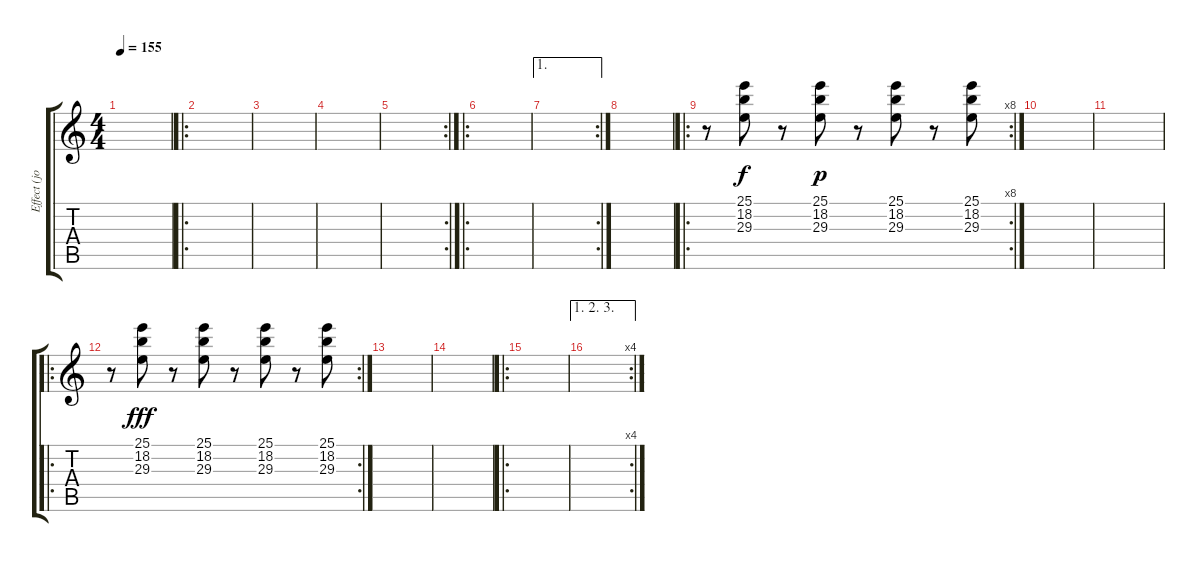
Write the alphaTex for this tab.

\track ("Effect (joey on album)" "Effect (jo") {instrument lead2sawtooth}
\staff {score tabs}
\tuning (Eb4 Bb3 Gb3 Db3 Ab2 Db2) {hide}
\ts (4 4)
\tempo 155
\clef g2
\ks c
|
\ro
|
|
|
\rc 2
|
\ro
|
\ae 1
\rc 2
|
|
\ro
\rc 8
r.8 (25.1 18.2 29.3).8 r.8 (25.1 18.2 29.3).8{dy p} r.8 (25.1 18.2 29.3).8 r.8 (25.1 18.2 29.3).8 |
|
|
\ro
\rc 2
r.8 (25.1 18.2 29.3).8{dy fff} r.8 (25.1 18.2 29.3).8 r.8 (25.1 18.2 29.3).8 r.8 (25.1 18.2 29.3).8 |
|
|
\ro
|
\ae (1 2 3)
\rc 4
